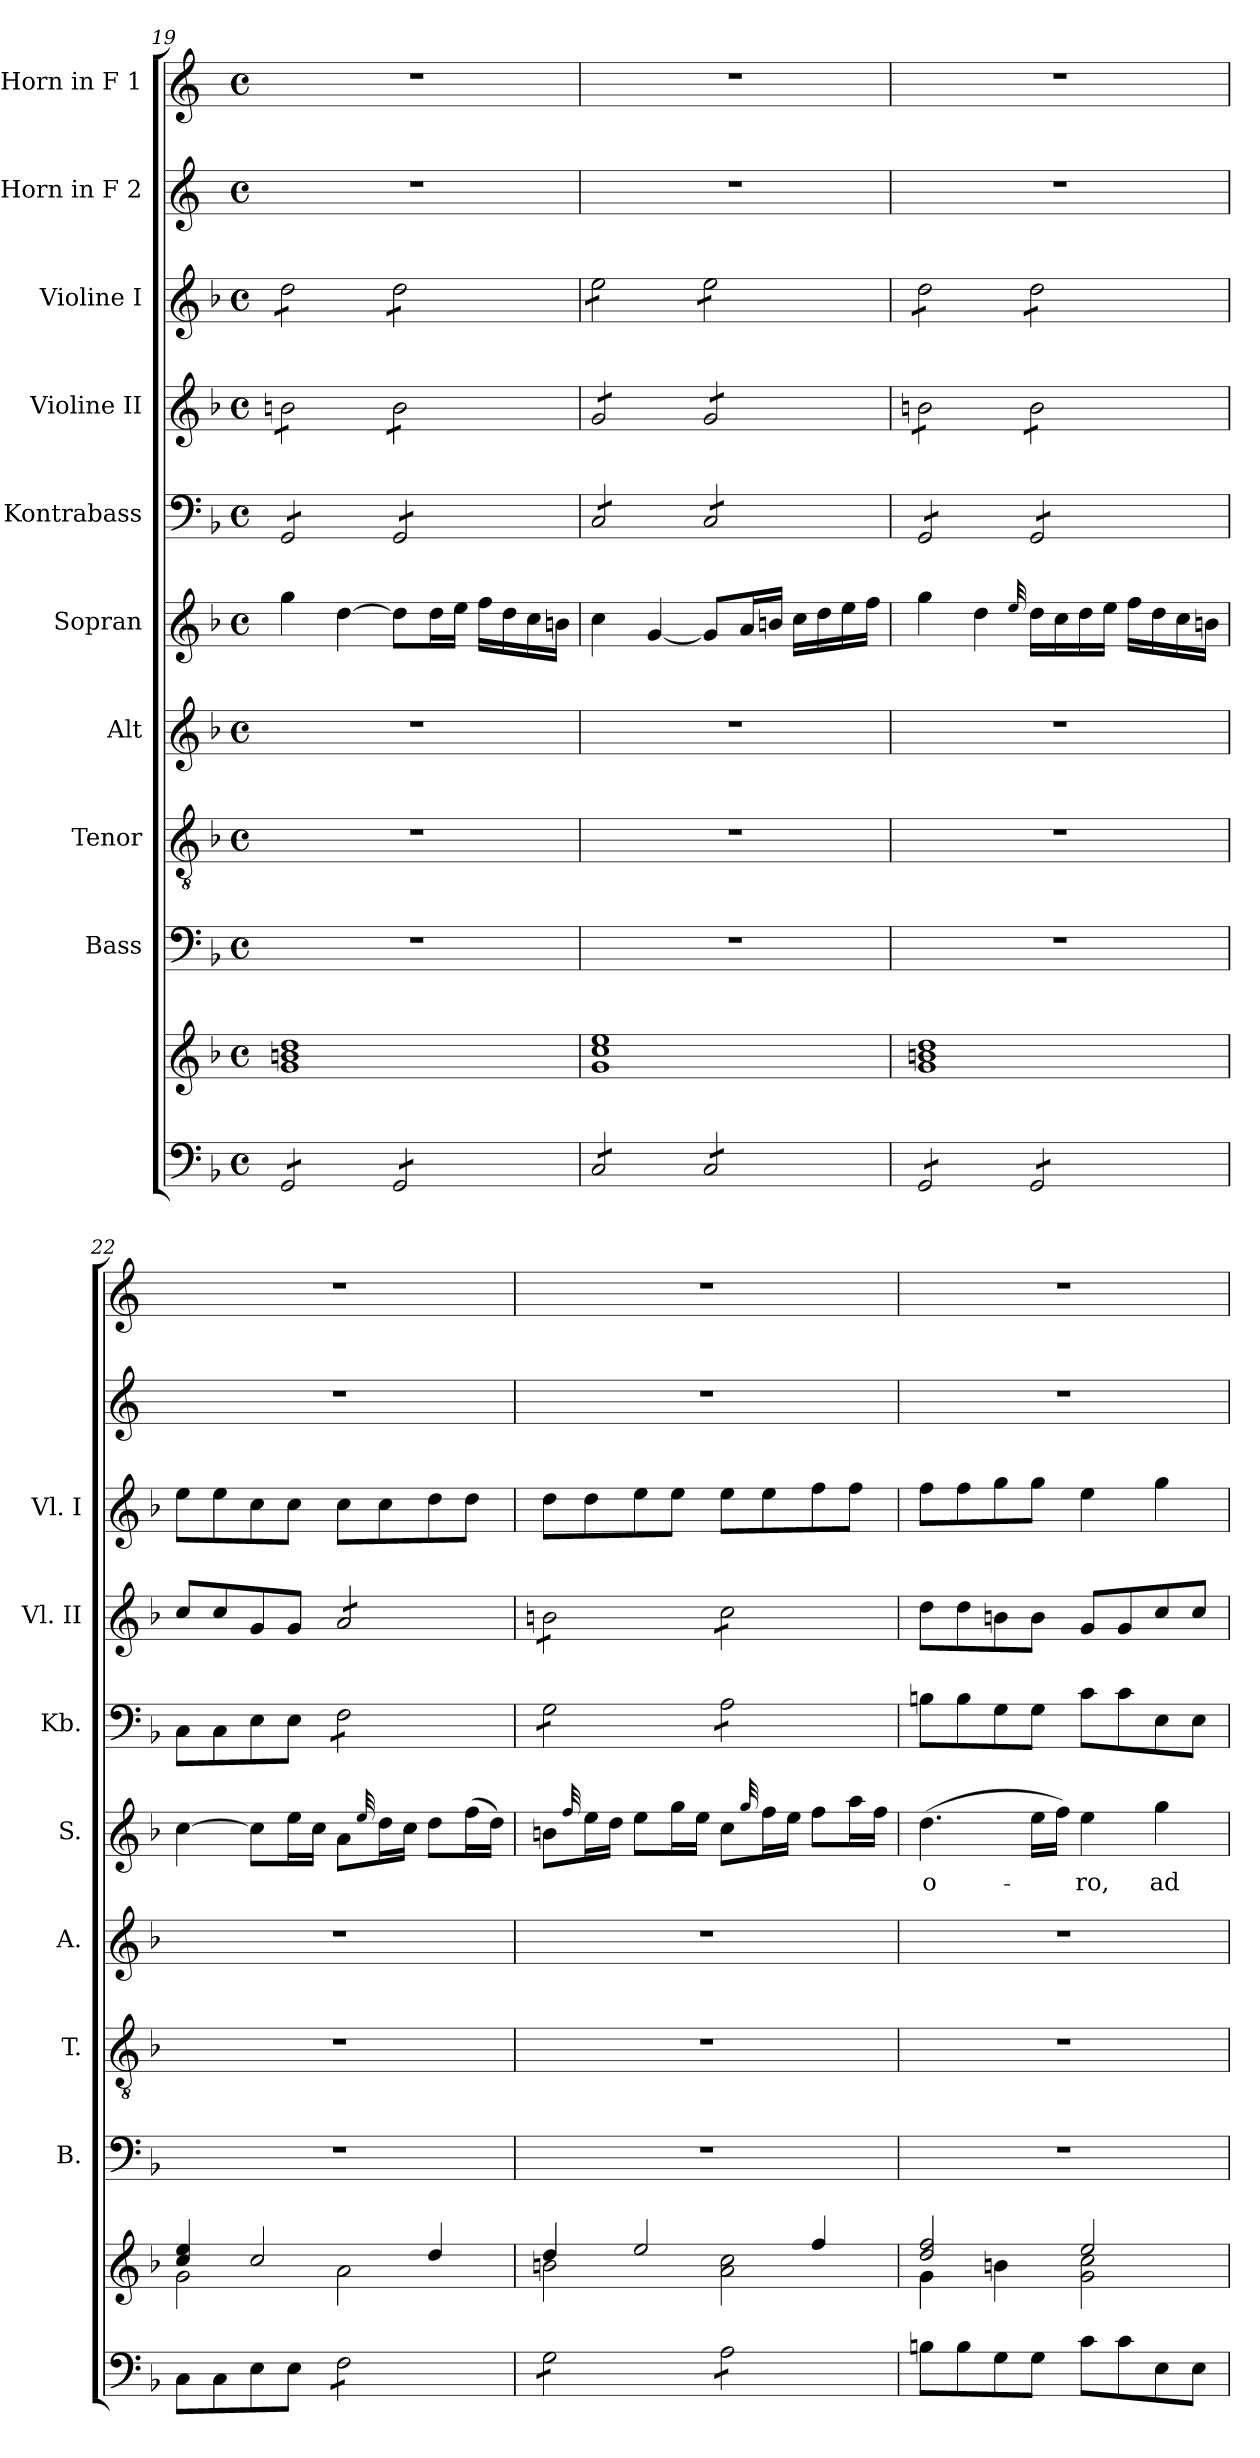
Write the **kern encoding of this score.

**kern	**kern	**kern	**kern	**kern	**kern	**text	**kern	**kern	**kern	**kern	**kern
*part10	*part10	*part9	*part8	*part7	*part6	*part6	*part5	*part4	*part3	*part2	*part1
*staff11	*staff10	*staff9	*staff8	*staff7	*staff6	*staff6	*staff5	*staff4	*staff3	*staff2	*staff1
*	*	*I"Bass	*I"Tenor	*I"Alt	*I"Sopran	*	*I"Kontrabass	*I"Violine II	*I"Violine I	*I"Horn in F 2	*I"Horn in F 1
*	*	*I'B.	*I'T.	*I'A.	*I'S.	*	*I'Kb.	*I'Vl. II	*I'Vl. I	*	*
*clefF4	*clefG2	*clefF4	*clefGv2	*clefG2	*clefG2	*	*clefF4	*clefG2	*clefG2	*clefG2	*clefG2
*	*	*	*	*	*	*	*ITrd7c12	*	*	*ITrd4c7	*ITrd4c7
*k[b-]	*k[b-]	*k[b-]	*k[b-]	*k[b-]	*k[b-]	*	*k[b-]	*k[b-]	*k[b-]	*k[b-]	*k[b-]
*F:	*F:	*F:	*F:	*F:	*F:	*	*F:	*F:	*F:	*F:	*F:
*M4/4	*M4/4	*M4/4	*M4/4	*M4/4	*M4/4	*	*M4/4	*M4/4	*M4/4	*M4/4	*M4/4
*met(c)	*met(c)	*met(c)	*met(c)	*met(c)	*met(c)	*	*met(c)	*met(c)	*met(c)	*met(c)	*met(c)
=19	=19	=19	=19	=19	=19	=19	=19	=19	=19	=19	=19
*tremolo	*	*	*	*	*	*	*	*	*	*	*
*	*	*	*	*	*	*	*tremolo	*	*	*	*
*	*	*	*	*	*	*	*	*tremolo	*	*	*
*	*	*	*	*	*	*	*	*	*tremolo	*	*
8GG/L	1g 1bn 1dd	1r	1r	1r	4gg\	.	8GGG/L	8bn\L	8dd\L	1r	1r
8GG/	.	.	.	.	.	.	8GGG/	8bn\	8dd\	.	.
8GG/	.	.	.	.	[4dd\	.	8GGG/	8bn\	8dd\	.	.
8GG/J	.	.	.	.	.	.	8GGG/J	8bn\J	8dd\J	.	.
8GG/L	.	.	.	.	8dd\L]	.	8GGG/L	8b\L	8dd\L	.	.
8GG/	.	.	.	.	16dd\L	.	8GGG/	8b\	8dd\	.	.
.	.	.	.	.	16ee\JJ	.	.	.	.	.	.
8GG/	.	.	.	.	16ff\LL	.	8GGG/	8b\	8dd\	.	.
.	.	.	.	.	16dd\	.	.	.	.	.	.
8GG/J	.	.	.	.	16cc\	.	8GGG/J	8b\J	8dd\J	.	.
.	.	.	.	.	16bn\JJ	.	.	.	.	.	.
=20	=20	=20	=20	=20	=20	=20	=20	=20	=20	=20	=20
8C/L	1g 1cc 1ee	1r	1r	1r	4cc\	.	8CC/L	8g/L	8ee\L	1r	1r
8C/	.	.	.	.	.	.	8CC/	8g/	8ee\	.	.
8C/	.	.	.	.	[4g/	.	8CC/	8g/	8ee\	.	.
8C/J	.	.	.	.	.	.	8CC/J	8g/J	8ee\J	.	.
8C/L	.	.	.	.	8g/L]	.	8CC/L	8g/L	8ee\L	.	.
8C/	.	.	.	.	16a/L	.	8CC/	8g/	8ee\	.	.
.	.	.	.	.	16bn/JJ	.	.	.	.	.	.
8C/	.	.	.	.	16cc\LL	.	8CC/	8g/	8ee\	.	.
.	.	.	.	.	16dd\	.	.	.	.	.	.
8C/J	.	.	.	.	16ee\	.	8CC/J	8g/J	8ee\J	.	.
.	.	.	.	.	16ff\JJ	.	.	.	.	.	.
!!LO:PB:g=z
=21	=21	=21	=21	=21	=21	=21	=21	=21	=21	=21	=21
8GG/L	1g 1bn 1dd	1r	1r	1r	4gg\	.	8GGG/L	8bn\L	8dd\L	1r	1r
8GG/	.	.	.	.	.	.	8GGG/	8bn\	8dd\	.	.
8GG/	.	.	.	.	4dd\	.	8GGG/	8bn\	8dd\	.	.
8GG/J	.	.	.	.	.	.	8GGG/J	8bn\J	8dd\J	.	.
.	.	.	.	.	32qqee/	.	.	.	.	.	.
8GG/L	.	.	.	.	16dd\LL	.	8GGG/L	8b\L	8dd\L	.	.
.	.	.	.	.	16cc\	.	.	.	.	.	.
8GG/	.	.	.	.	16dd\	.	8GGG/	8b\	8dd\	.	.
.	.	.	.	.	16ee\JJ	.	.	.	.	.	.
8GG/	.	.	.	.	16ff\LL	.	8GGG/	8b\	8dd\	.	.
.	.	.	.	.	16dd\	.	.	.	.	.	.
8GG/J	.	.	.	.	16cc\	.	8GGG/J	8b\J	8dd\J	.	.
*	*	*	*	*	*	*	*	*	*Xtremolo	*	*
*	*	*	*	*	*	*	*	*Xtremolo	*	*	*
*	*	*	*	*	*	*	*Xtremolo	*	*	*	*
*Xtremolo	*	*	*	*	*	*	*	*	*	*	*
.	.	.	.	.	16bn\JJ	.	.	.	.	.	.
=22	=22	=22	=22	=22	=22	=22	=22	=22	=22	=22	=22
*	*^	*	*	*	*	*	*	*	*	*	*
8C\L	4cc/ 4ee/	2g\	1r	1r	1r	[4cc\	.	8CC\L	8cc/L	8ee\L	1r	1r
8C\	.	.	.	.	.	.	.	8CC\	8cc/	8ee\	.	.
8E\	2cc/	.	.	.	.	8cc\L]	.	8EE\	8g/	8cc\	.	.
8E\J	.	.	.	.	.	16ee\L	.	8EE\J	8g/J	8cc\J	.	.
.	.	.	.	.	.	16cc\JJ	.	.	.	.	.	.
*tremolo	*	*	*	*	*	*	*	*	*	*	*	*
*	*	*	*	*	*	*	*	*tremolo	*	*	*	*
*	*	*	*	*	*	*	*	*	*tremolo	*	*	*
8F\L	.	2a\	.	.	.	8a\L	.	8FF\L	8a/L	8cc\L	.	.
.	.	.	.	.	.	32qqee/	.	.	.	.	.	.
8F\	.	.	.	.	.	16dd\L	.	8FF\	8a/	8cc\	.	.
.	.	.	.	.	.	16cc\JJ	.	.	.	.	.	.
8F\	4dd/	.	.	.	.	8dd\L	.	8FF\	8a/	8dd\	.	.
8F\J	.	.	.	.	.	(>16ff\L	.	8FF\J	8a/J	8dd\J	.	.
.	.	.	.	.	.	16dd\JJ)	.	.	.	.	.	.
=23	=23	=23	=23	=23	=23	=23	=23	=23	=23	=23	=23	=23
8G\L	4dd/	2bn\	1r	1r	1r	8bn\L	.	8GG\L	8bn\L	8dd\L	1r	1r
.	.	.	.	.	.	32qqff/	.	.	.	.	.	.
8G\	.	.	.	.	.	16ee\L	.	8GG\	8bn\	8dd\	.	.
.	.	.	.	.	.	16dd\JJ	.	.	.	.	.	.
8G\	2ee/	.	.	.	.	8ee\L	.	8GG\	8bn\	8ee\	.	.
8G\J	.	.	.	.	.	16gg\L	.	8GG\J	8bn\J	8ee\J	.	.
.	.	.	.	.	.	16ee\JJ	.	.	.	.	.	.
8A\L	.	2a\ 2cc\	.	.	.	8cc\L	.	8AA\L	8cc\L	8ee\L	.	.
.	.	.	.	.	.	32qqgg/	.	.	.	.	.	.
8A\	.	.	.	.	.	16ff\L	.	8AA\	8cc\	8ee\	.	.
.	.	.	.	.	.	16ee\JJ	.	.	.	.	.	.
8A\	4ff/	.	.	.	.	8ff\L	.	8AA\	8cc\	8ff\	.	.
8A\J	.	.	.	.	.	16aa\L	.	8AA\J	8cc\J	8ff\J	.	.
*	*	*	*	*	*	*	*	*	*Xtremolo	*	*	*
*	*	*	*	*	*	*	*	*Xtremolo	*	*	*	*
*Xtremolo	*	*	*	*	*	*	*	*	*	*	*	*
.	.	.	.	.	.	16ff\JJ	.	.	.	.	.	.
!!LO:PB:g=z
=24	=24	=24	=24	=24	=24	=24	=24	=24	=24	=24	=24	=24
!	!	!	!	!	!	!	!LO:LY:b	!	!	!	!	!
8Bn\L	2dd/ 2ff/	4g\	1r	1r	1r	(>4.dd\	-o-	8BBn\L	8dd\L	8ff\L	1r	1r
8B\	.	.	.	.	.	.	.	8BB\	8dd\	8ff\	.	.
8G\	.	4bn\	.	.	.	.	.	8GG\	8bn\	8gg\	.	.
8G\J	.	.	.	.	.	16ee\LL	.	8GG\J	8b\J	8gg\J	.	.
.	.	.	.	.	.	16ff\JJ)	.	.	.	.	.	.
!	!	!	!	!	!	!	!LO:LY:b	!	!	!	!	!
8c\L	2ee/	2g\ 2cc\	.	.	.	4ee\	-ro,	8C\L	8g/L	4ee\	.	.
8c\	.	.	.	.	.	.	.	8C\	8g/	.	.	.
!	!	!	!	!	!	!	!LO:LY:b	!	!	!	!	!
8E\	.	.	.	.	.	4gg\	ad-	8EE\	8cc/	4gg\	.	.
8E\J	.	.	.	.	.	.	.	8EE\J	8cc/J	.	.	.
*	*v	*v	*	*	*	*	*	*	*	*	*	*
=	=	=	=	=	=	=	=	=	=	=	=
*-	*-	*-	*-	*-	*-	*-	*-	*-	*-	*-	*-
